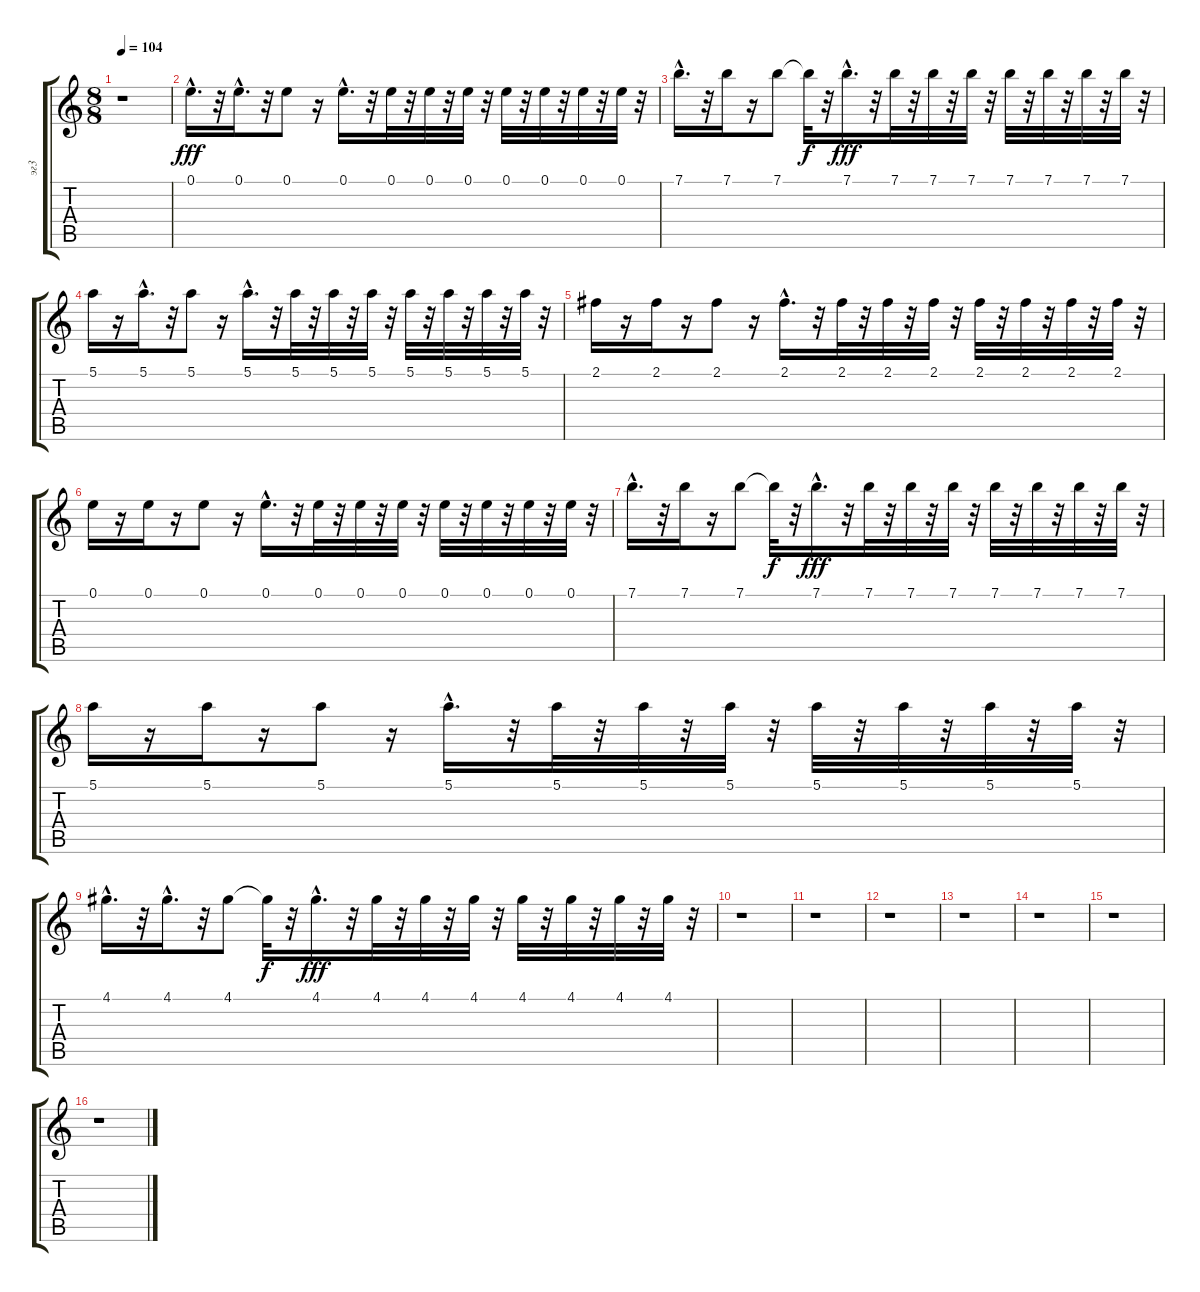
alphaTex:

\track ("эг3" "эг3") {instrument distortionguitar}
\staff {score tabs}
\tuning (E4 B3 G3 D3 A2 E2) {hide}
\ts (8 8)
\tempo 104
\clef g2
\ks c
r.1{dy fff} |
0.1{hac}.16{d} r.32 0.1{hac}.16{d} r.32 0.1.8 r.16 0.1{hac}.16{d} r.32 0.1.32 r.32 0.1.32 r.32 0.1.32 r.32 0.1.32 r.32 0.1.32 r.32 0.1.32 r.32 0.1.32 r.32 |
7.1{hac}.16{d} r.32 7.1.16 r.16 7.1.8 7.1{t}.32{dy f} r.32 7.1{hac}.16{d dy fff} r.32 7.1.32 r.32 7.1.32 r.32 7.1.32 r.32 7.1.32 r.32 7.1.32 r.32 7.1.32 r.32 7.1.32 r.32 |
5.1.16 r.16 5.1{hac}.16{d} r.32 5.1.8 r.16 5.1{hac}.16{d} r.32 5.1.32 r.32 5.1.32 r.32 5.1.32 r.32 5.1.32 r.32 5.1.32 r.32 5.1.32 r.32 5.1.32 r.32 |
2.1.16 r.16 2.1.16 r.16 2.1.8 r.16 2.1{hac}.16{d} r.32 2.1.32 r.32 2.1.32 r.32 2.1.32 r.32 2.1.32 r.32 2.1.32 r.32 2.1.32 r.32 2.1.32 r.32 |
0.1.16 r.16 0.1.16 r.16 0.1.8 r.16 0.1{hac}.16{d} r.32 0.1.32 r.32 0.1.32 r.32 0.1.32 r.32 0.1.32 r.32 0.1.32 r.32 0.1.32 r.32 0.1.32 r.32 |
7.1{hac}.16{d} r.32 7.1.16 r.16 7.1.8 7.1{t}.32{dy f} r.32 7.1{hac}.16{d dy fff} r.32 7.1.32 r.32 7.1.32 r.32 7.1.32 r.32 7.1.32 r.32 7.1.32 r.32 7.1.32 r.32 7.1.32 r.32 |
5.1.16 r.16 5.1.16 r.16 5.1.8 r.16 5.1{hac}.16{d} r.32 5.1.32 r.32 5.1.32 r.32 5.1.32 r.32 5.1.32 r.32 5.1.32 r.32 5.1.32 r.32 5.1.32 r.32 |
4.1{hac}.16{d} r.32 4.1{hac}.16{d} r.32 4.1.8 4.1{t}.32{dy f} r.32 4.1{hac}.16{d dy fff} r.32 4.1.32 r.32 4.1.32 r.32 4.1.32 r.32 4.1.32 r.32 4.1.32 r.32 4.1.32 r.32 4.1.32 r.32 |
r.1 |
r.1 |
r.1 |
r.1 |
r.1 |
r.1 |
r.1
